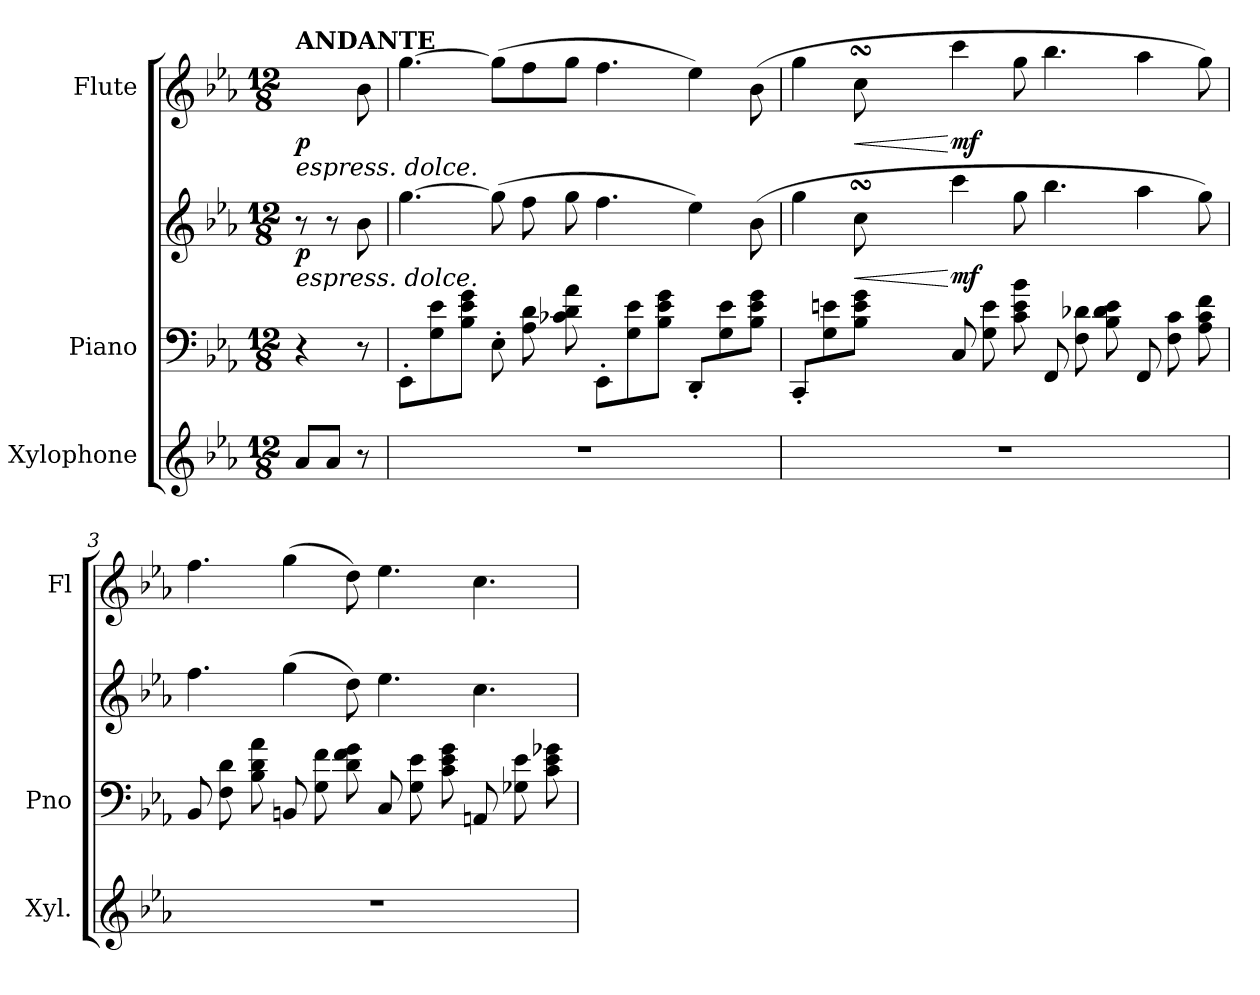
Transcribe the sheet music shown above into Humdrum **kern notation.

**kern	**kern	**kern	**dynam	**kern	**dynam
*part3	*part2	*part2	*part2	*part1	*part1
*staff4	*staff3	*staff2	*staff2/3	*staff1	*staff1
*I"Xylophone	*I"Piano	*	*	*I"Flute	*
*I'Xyl.	*I'Pno	*	*	*I'Fl	*
*clefG2	*clefF4	*clefG2	*	*clefG2	*
*ITrd-7c-12	*	*	*	*	*
*k[b-e-a-]	*k[b-e-a-]	*k[b-e-a-]	*	*k[b-e-a-]	*
*M12/8	*M12/8	*M12/8	*	*M12/8	*
*MM33	*MM33	*MM33	*	*MM33	*
=	=	=	=	=	=
!	!	!	!	!LO:TX:b:i:t=espress. dolce.	!
!	!	!	!	!LO:TX:a:B:t=ANDANTE	!
!	!	!LO:TX:b:i:t=espress. dolce.	!	!	!
!	!	!	!LO:DY:b	!	!LO:DY:b
8aa-/L	4r	8r	p	8ryy	p
8aa-/J	.	8r	.	8ryy	.
8r	8r	8b-\	.	8b-\	.
=1	=1	=1	=1	=1	=1
1.r	8EE-'/L	[4.gg\	.	[4.gg\	.
.	8G\ 8e-\	.	.	.	.
.	8B-\ 8e-\ 8g\J	.	.	.	.
.	8E-'\	(8gg\]	.	(8gg\L]	.
.	8A-\ 8d\	8ff\	.	8ff\	.
.	8c-X\ 8d\ 8a-\	8gg\	.	8gg\J	.
.	8EE-'/L	4.ff\	.	4.ff\	.
.	8G\ 8e-\	.	.	.	.
.	8B-\ 8e-\ 8g\J	.	.	.	.
.	8DD'/L	4ee-\)	.	4ee-\)	.
.	8G\ 8e-\	.	.	.	.
.	8B-\ 8e-\ 8g\J	(8b-\	.	(8b-\	.
=2	=2	=2	=2	=2	=2
*	*	*^	*	*^	*
1.r	8CC'/L	4gg\	4ryy	.	4gg\	4ryy	.
.	8G\ 8en\	.	.	.	.	.	.
!	!	!	!	!LO:HP:b	!	!	!LO:HP:b
.	8B-\ 8e\ 8g\J	8ccsSSS\	32dd-X!\LLLyy	<	8ccsSSS\	32dd-X!\LLLyy	<
.	.	.	32cc!\yy	.	.	32cc!\yy	.
.	.	.	32bn!\yy	.	.	32bn!\yy	.
.	.	.	32cc!\JJJyy	.	.	32cc!\JJJyy	.
!	!	!	!	!LO:DY:n=1:b	!	!	!LO:DY:n=1:b
.	8C/	4ccc\	1ryy	[ mf	4ccc\	1ryy	[ mf
.	8G\ 8e\	.	.	.	.	.	.
.	8c\ 8e\ 8b-\	8gg\	.	.	8gg\	.	.
.	8FF/	4.bb-\	.	.	4.bb-\	.	.
.	8F\ 8d-X\	.	.	.	.	.	.
.	8B-\ 8d-\ 8e\	.	.	.	.	.	.
.	8FF/	4aa-\	.	.	4aa-\	.	.
.	8F\ 8c\	.	.	.	.	.	.
.	8A-\ 8c\ 8f\	8gg\)	8ryy	.	8gg\)	8ryy	.
*	*	*v	*v	*	*	*	*
*	*	*	*	*v	*v	*
=3	=3	=3	=3	=3	=3
1.r	8BB-/	4.ff\	.	4.ff\	.
.	8F\ 8d\	.	.	.	.
.	8B-\ 8d\ 8a-\	.	.	.	.
.	8BBn/	(4gg\	.	(4gg\	.
.	8G\ 8f\	.	.	.	.
.	8d\ 8f\ 8g\	8dd\)	.	8dd\)	.
.	8C/	4.ee-\	.	4.ee-\	.
.	8G\ 8e-\	.	.	.	.
.	8c\ 8e-\ 8g\	.	.	.	.
.	8AAn/	4.cc\	.	4.cc\	.
.	8G-X\ 8e-\	.	.	.	.
.	8c\ 8e-\ 8g-X\	.	.	.	.
=	=	=	=	=	=
*-	*-	*-	*-	*-	*-
